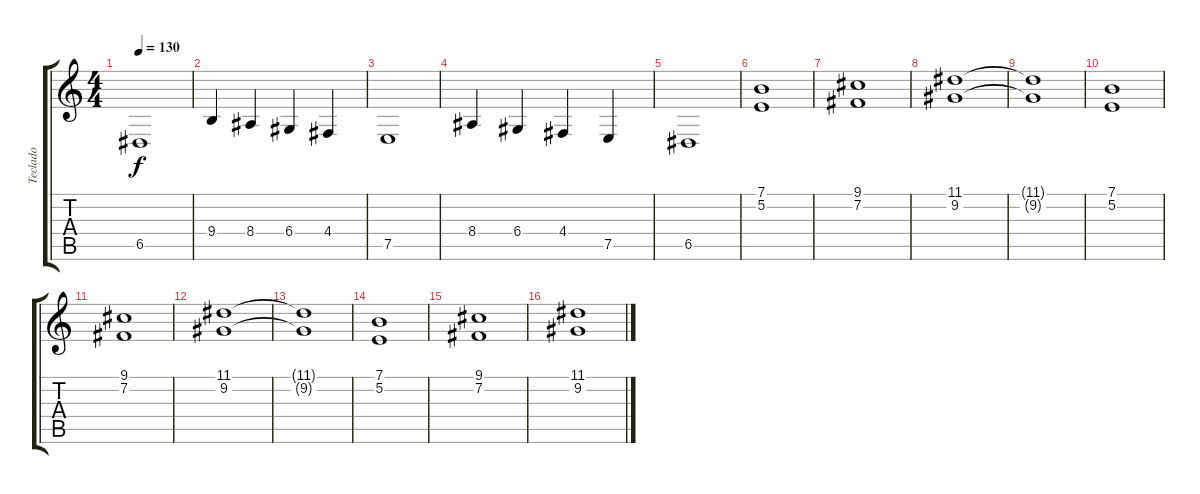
\track ("Teclado" "Teclado") {solo instrument stringensemble1}
\staff {score tabs}
\tuning (E4 B3 G3 D3 A2 E2) {hide}
\ts (4 4)
\tempo 130
\clef g2
\ks c
6.5.1{dy f} |
9.4.4 8.4.4 6.4.4 4.4.4 |
7.5.1 |
8.4.4 6.4.4 4.4.4 7.5.4 |
6.5.1 |
(7.1 5.2).1{volume 8} |
(9.1 7.2).1 |
(11.1 9.2).1 |
(11.1{t} 9.2{t}).1 |
(7.1 5.2).1 |
(9.1 7.2).1 |
(11.1 9.2).1 |
(11.1{t} 9.2{t}).1 |
(7.1 5.2).1 |
(9.1 7.2).1 |
(11.1 9.2).1
